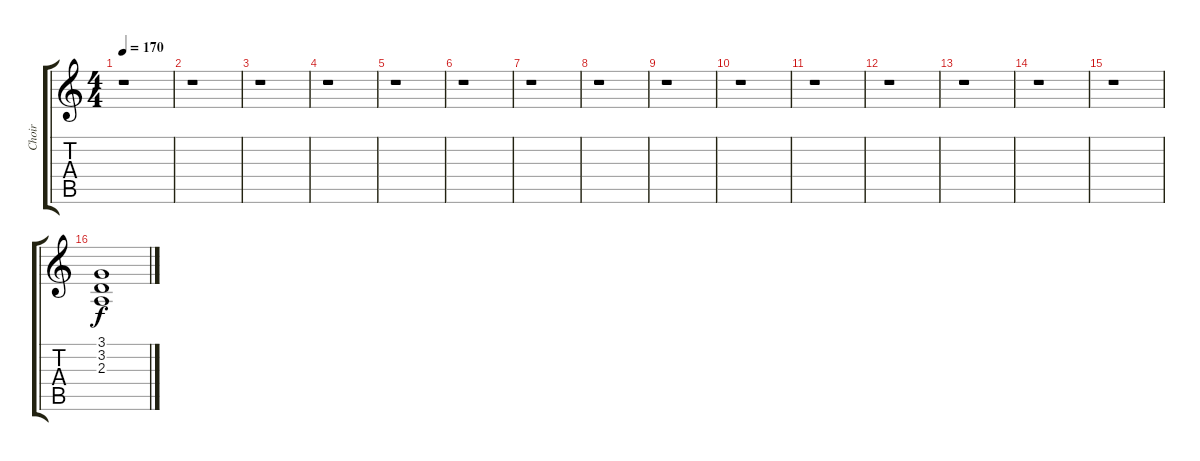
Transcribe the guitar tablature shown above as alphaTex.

\track ("Choir" "Choir") {instrument choiraahs}
\staff {score tabs}
\tuning (E4 B3 G3 D3 A2 E2) {hide}
\ts (4 4)
\tempo 170
\clef g2
\ks c
r.1{dy f} |
r.1 |
r.1 |
r.1 |
r.1 |
r.1 |
r.1 |
r.1 |
r.1 |
r.1 |
r.1 |
r.1 |
r.1 |
r.1 |
r.1 |
(3.1 3.2 2.3).1
